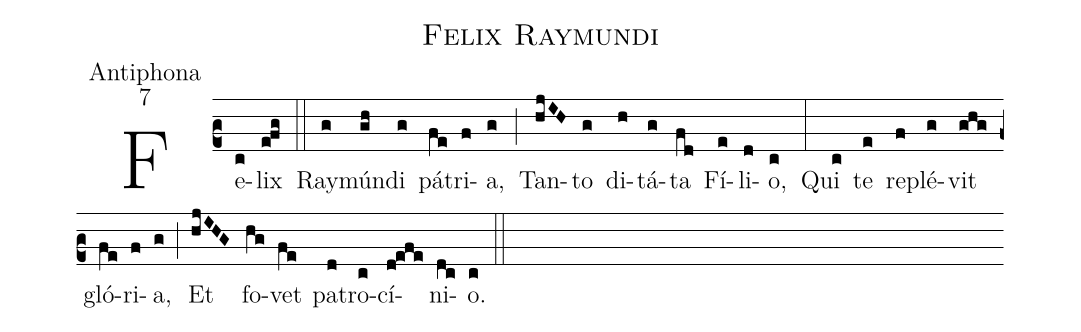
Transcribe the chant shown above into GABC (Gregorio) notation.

name:Felix Raymundi;
office-part:Antiphona;
mode:7;
%%
(c2) Fe(c)lix(e!fg) (::)
Ray(g)mún(gh)di(g) pá(fe)tri(f)a,(g) (;) Tan(hjIH)to(g) di(h)tá(g)ta(fd) Fí(e)li(d)o,(c) (:)
Qui(c) te(e) re(f)plé(g)vit(ghg) gló(fe)ri(f)a,(g) (;) Et(hjIHG) fo(hg)vet(fe) pa(d)tro(c)cí(d!efe)ni(dc)o.(c) (::)
